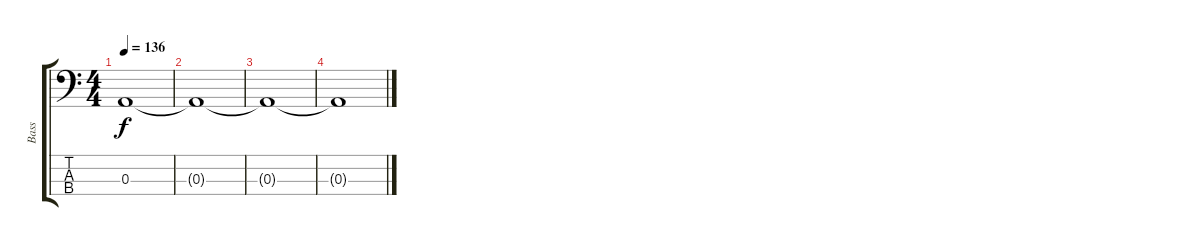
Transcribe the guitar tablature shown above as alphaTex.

\track ("Bass" "Bass") {instrument electricbasspick}
\staff {score tabs}
\tuning (G2 D2 A1 E1) {hide}
\ts (4 4)
\tempo 136
\clef f4
\ks c
0.3{t}.1{dy f} |
0.3{t}.1 |
0.3{t}.1 |
0.3{t}.1
